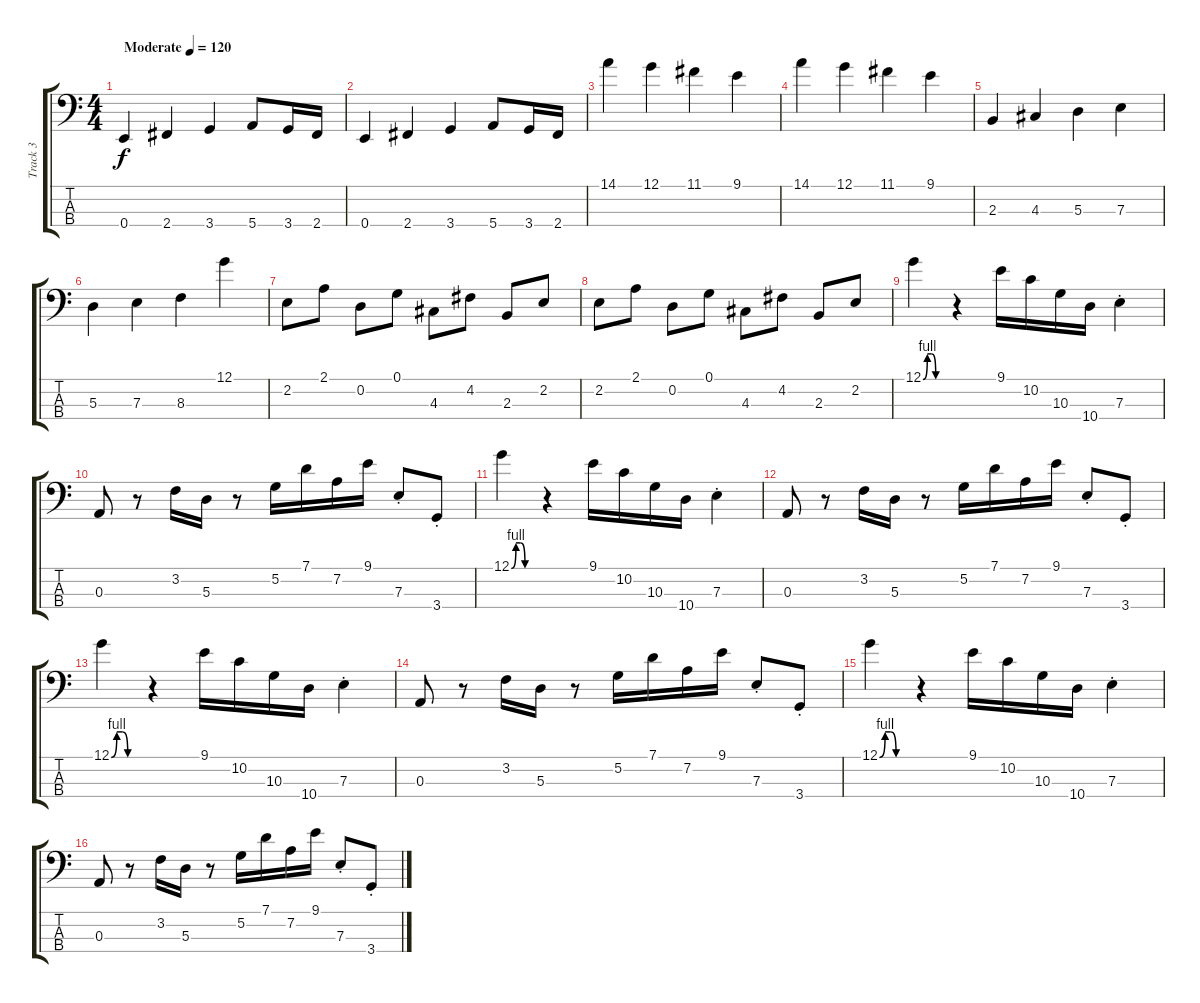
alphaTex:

\track ("Track 3" "Track 3") {instrument electricbassfinger}
\staff {score tabs}
\tuning (G2 D2 A1 E1) {hide}
\ts (4 4)
\tempo (120 "Moderate")
\clef f4
\ks c
0.4.4{dy f instrument electricbassfinger} 2.4.4 3.4.4 5.4.8 3.4.16 2.4.16 |
0.4.4 2.4.4 3.4.4 5.4.8 3.4.16 2.4.16 |
14.1.4 12.1.4 11.1.4 9.1.4 |
14.1.4 12.1.4 11.1.4 9.1.4 |
2.3.4 4.3.4 5.3.4 7.3.4 |
5.3.4 7.3.4 8.3.4 12.1.4 |
2.2.8 2.1.8 0.2.8 0.1.8 4.3.8 4.2.8 2.3.8 2.2.8 |
2.2.8 2.1.8 0.2.8 0.1.8 4.3.8 4.2.8 2.3.8 2.2.8 |
12.1{be (custom 0 0 10 4 20 4 30 0 60 0)}.4 r.4 9.1.16 10.2.16 10.3.16 10.4.16 7.3{st}.4 |
0.3.8 r.8 3.2.16 5.3.16 r.8 5.2.16 7.1.16 7.2.16 9.1.16 7.3{st}.8 3.4{st}.8 |
12.1{be (custom 0 0 10 4 20 4 30 0 60 0)}.4 r.4 9.1.16 10.2.16 10.3.16 10.4.16 7.3{st}.4 |
0.3.8 r.8 3.2.16 5.3.16 r.8 5.2.16 7.1.16 7.2.16 9.1.16 7.3{st}.8 3.4{st}.8 |
12.1{be (custom 0 0 10 4 20 4 30 0 60 0)}.4 r.4 9.1.16 10.2.16 10.3.16 10.4.16 7.3{st}.4 |
0.3.8 r.8 3.2.16 5.3.16 r.8 5.2.16 7.1.16 7.2.16 9.1.16 7.3{st}.8 3.4{st}.8 |
12.1{be (custom 0 0 10 4 20 4 30 0 60 0)}.4 r.4 9.1.16 10.2.16 10.3.16 10.4.16 7.3{st}.4 |
0.3.8 r.8 3.2.16 5.3.16 r.8 5.2.16 7.1.16 7.2.16 9.1.16 7.3{st}.8 3.4{st}.8
